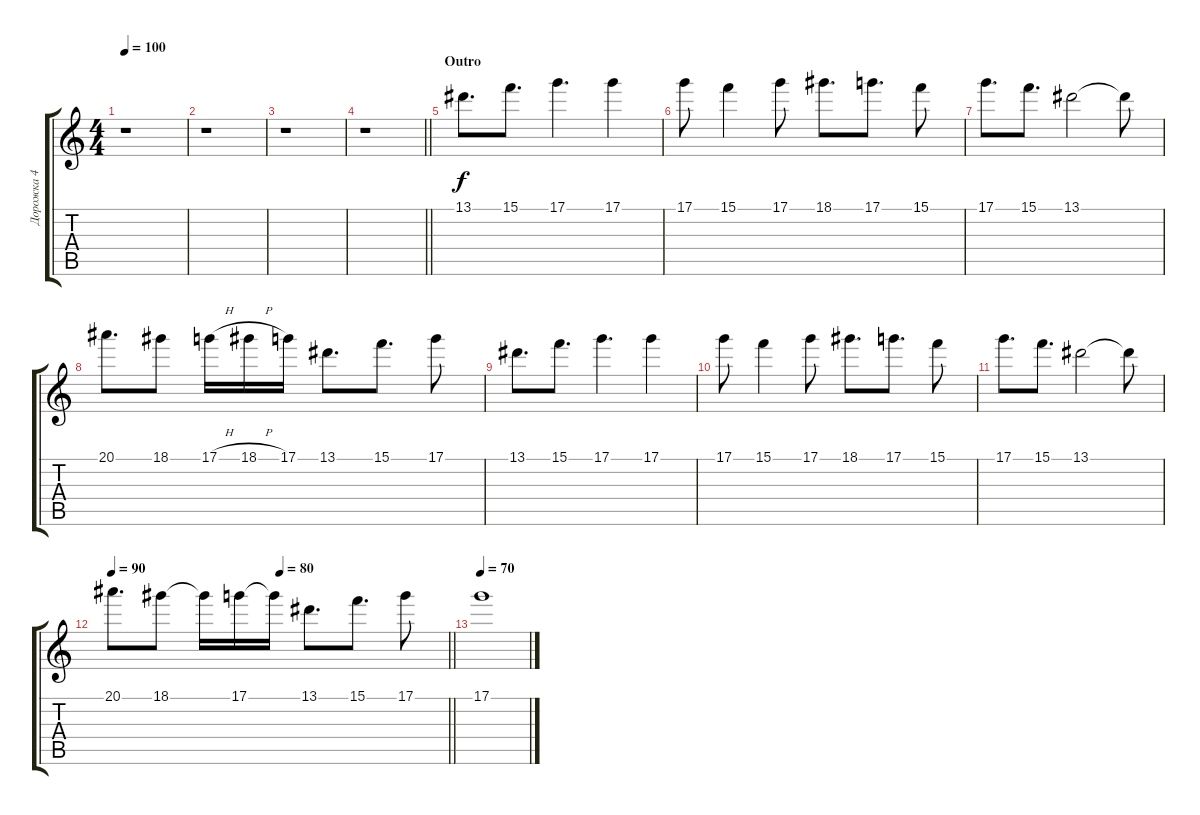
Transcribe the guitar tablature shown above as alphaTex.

\track ("Дорожка 4" "Дорожка 4") {instrument distortionguitar}
\staff {score tabs}
\tuning (D4 A3 F3 C3 G2 C2) {hide}
\ts (4 4)
\tempo 100
\clef g2
\ks c
r.1{dy f} |
r.1 |
r.1 |
\barLineRight lightlight
r.1 |
\section ("" "Outro")
13.1.8{d volume 13} 15.1.8{d} 17.1.4{d} 17.1.4 |
17.1.8 15.1.4 17.1.8 18.1.8{d} 17.1.8{d} 15.1.8 |
17.1.8{d} 15.1.8{d} 13.1.2 13.1{t}.8 |
20.1.8{d} 18.1.8 17.1{h}.16 18.1{h}.16 17.1.16 13.1.8{d} 15.1.8{d} 17.1.8 |
13.1.8{d} 15.1.8{d} 17.1.4{d} 17.1.4 |
17.1.8 15.1.4 17.1.8 18.1.8{d} 17.1.8{d} 15.1.8 |
17.1.8{d} 15.1.8{d} 13.1.2 13.1{t}.8 |
\tempo 90
\tempo (80 0.5)
\barLineRight lightlight
20.1.8{d} 18.1.8 18.1{t}.16 17.1.16 17.1{t}.16 13.1.8{d} 15.1.8{d} 17.1.8 |
\tempo 70
17.1.1{volume 0}
